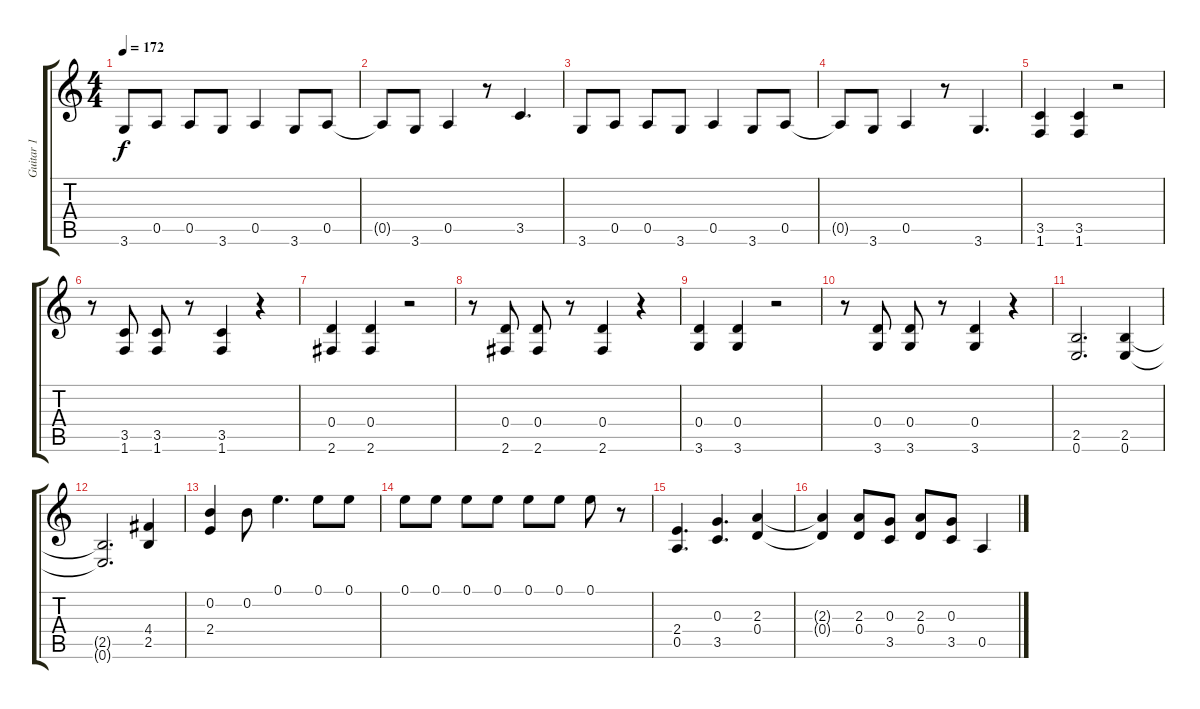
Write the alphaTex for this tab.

\track ("Guitar 1" "Guitar 1") {instrument overdrivenguitar}
\staff {score tabs}
\tuning (E4 B3 G3 D3 A2 E2) {hide}
\ts (4 4)
\tempo 172
\clef g2
\ks c
3.6.8{dy f} 0.5.8 0.5.8 3.6.8 0.5.4 3.6.8 0.5.8 |
0.5{t}.8 3.6.8 0.5.4 r.8 3.5.4{d} |
3.6.8 0.5.8 0.5.8 3.6.8 0.5.4 3.6.8 0.5.8 |
0.5{t}.8 3.6.8 0.5.4 r.8 3.6.4{d} |
(3.5 1.6).4 (3.5 1.6).4 r.2 |
r.8 (3.5 1.6).8 (3.5 1.6).8 r.8 (3.5 1.6).4 r.4 |
(0.4 2.6).4 (0.4 2.6).4 r.2 |
r.8 (0.4 2.6).8 (0.4 2.6).8 r.8 (0.4 2.6).4 r.4 |
(0.4 3.6).4 (0.4 3.6).4 r.2 |
r.8 (0.4 3.6).8 (0.4 3.6).8 r.8 (0.4 3.6).4 r.4 |
(2.5 0.6).2{d} (2.5 0.6).4 |
(2.5{t} 0.6{t}).2{d} (4.4 2.5).4 |
(0.2 2.4).4 0.2.8 0.1.4{d} 0.1.8 0.1.8 |
0.1.8 0.1.8 0.1.8 0.1.8 0.1.8 0.1.8 0.1.8 r.8 |
(2.4 0.5).4{d} (0.3 3.5).4{d} (2.3 0.4).4 |
(2.3{t} 0.4{t}).4 (2.3 0.4).8 (0.3 3.5).8 (2.3 0.4).8 (0.3 3.5).8 0.5.4
